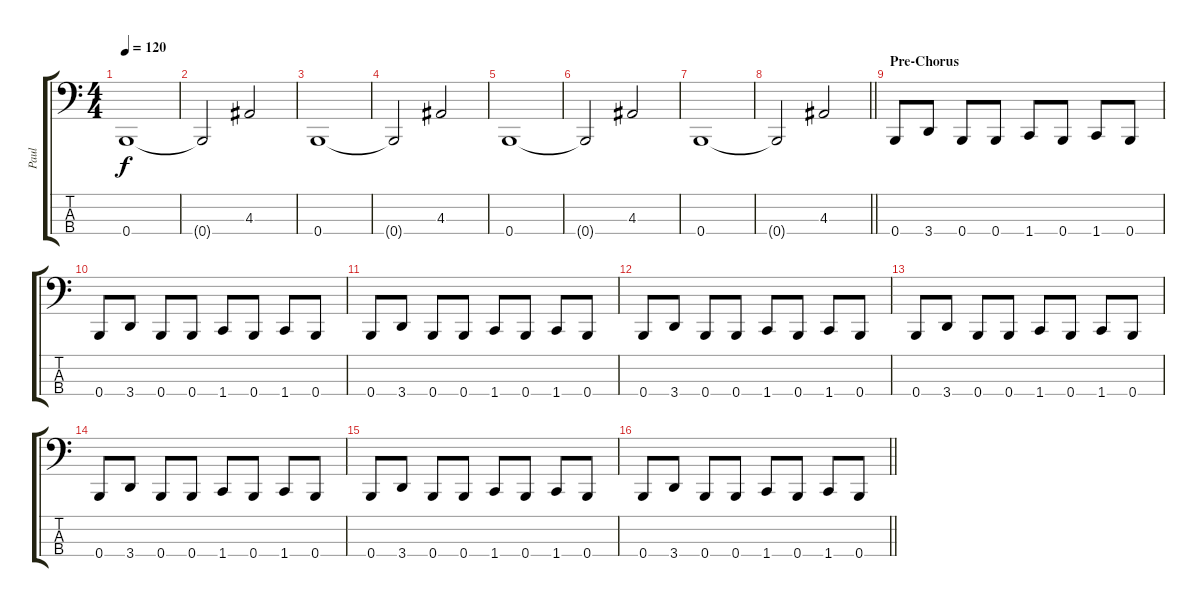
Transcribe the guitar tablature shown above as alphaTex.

\track ("Paul" "Paul") {instrument electricbasspick}
\staff {score tabs}
\tuning (E2 B1 Gb1 B0) {hide}
\ts (4 4)
\tempo 120
\clef f4
\ks c
0.4.1{dy f} |
0.4{t}.2 4.3.2 |
0.4.1 |
0.4{t}.2 4.3.2 |
0.4.1 |
0.4{t}.2 4.3.2 |
0.4.1 |
\barLineRight lightlight
0.4{t}.2 4.3.2 |
\section ("" "Pre-Chorus")
0.4.8 3.4.8 0.4.8 0.4.8 1.4.8 0.4.8 1.4.8 0.4.8 |
0.4.8 3.4.8 0.4.8 0.4.8 1.4.8 0.4.8 1.4.8 0.4.8 |
0.4.8 3.4.8 0.4.8 0.4.8 1.4.8 0.4.8 1.4.8 0.4.8 |
0.4.8 3.4.8 0.4.8 0.4.8 1.4.8 0.4.8 1.4.8 0.4.8 |
0.4.8 3.4.8 0.4.8 0.4.8 1.4.8 0.4.8 1.4.8 0.4.8 |
0.4.8 3.4.8 0.4.8 0.4.8 1.4.8 0.4.8 1.4.8 0.4.8 |
0.4.8 3.4.8 0.4.8 0.4.8 1.4.8 0.4.8 1.4.8 0.4.8 |
\barLineRight lightlight
0.4.8 3.4.8 0.4.8 0.4.8 1.4.8 0.4.8 1.4.8 0.4.8
